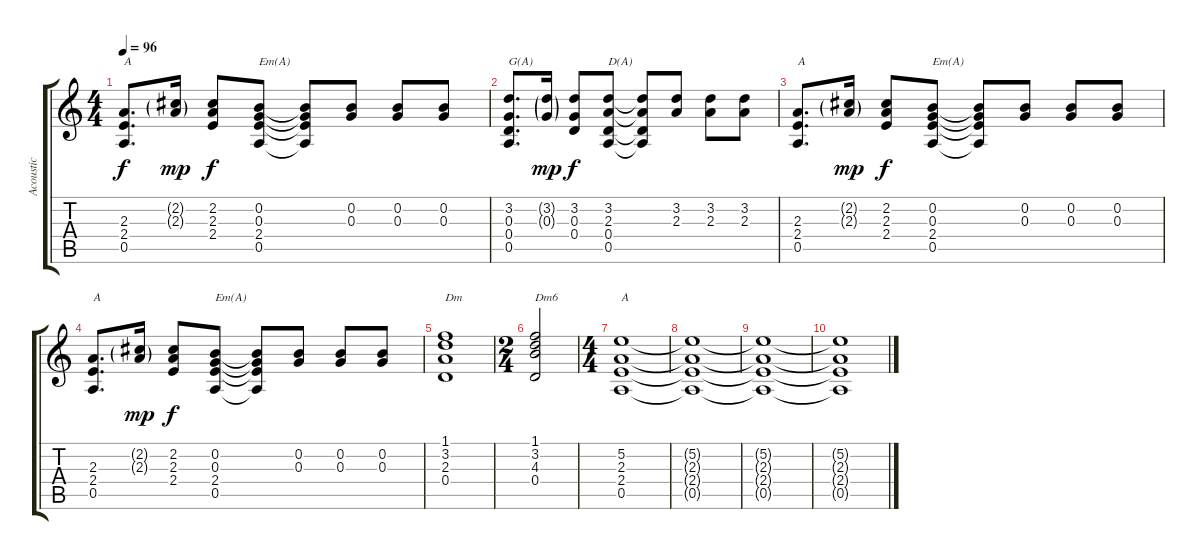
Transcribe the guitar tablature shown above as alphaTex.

\track ("Acoustic" "Acoustic") {instrument acousticguitarsteel}
\staff {score tabs}
\tuning (E4 B3 G3 D3 A2 E2) {hide}
\ts (4 4)
\tempo 96
\clef g2
\ks c
(2.3 2.4 0.5).8{d txt "A" dy f} (2.2{g} 2.3{g}).16{dy mp} (2.2 2.3 2.4).8{dy f} (0.2 0.3 2.4 0.5).8{txt "Em(A)"} (0.2{t} 0.3{t} 2.4{t} 0.5{t}).8 (0.2 0.3).8 (0.2 0.3).8 (0.2 0.3).8 |
(3.2 0.3 0.4 0.5).8{d txt "G(A)"} (3.2{g} 0.3{g}).16{dy mp} (3.2 0.3 0.4).8{dy f} (3.2 2.3 0.4 0.5).8{txt "D(A)"} (3.2{t} 2.3{t} 0.4{t} 0.5{t}).8 (3.2 2.3).8 (3.2 2.3).8 (3.2 2.3).8 |
(2.3 2.4 0.5).8{d txt "A"} (2.2{g} 2.3{g}).16{dy mp} (2.2 2.3 2.4).8{dy f} (0.2 0.3 2.4 0.5).8{txt "Em(A)"} (0.2{t} 0.3{t} 2.4{t} 0.5{t}).8 (0.2 0.3).8 (0.2 0.3).8 (0.2 0.3).8 |
(2.3 2.4 0.5).8{d txt "A"} (2.2{g} 2.3{g}).16{dy mp} (2.2 2.3 2.4).8{dy f} (0.2 0.3 2.4 0.5).8{txt "Em(A)"} (0.2{t} 0.3{t} 2.4{t} 0.5{t}).8 (0.2 0.3).8 (0.2 0.3).8 (0.2 0.3).8 |
(1.1 3.2 2.3 0.4).1{txt "Dm"} |
\ts (2 4)
(1.1 3.2 4.3 0.4).2{txt "Dm6"} |
\ts (4 4)
(5.2 2.3 2.4 0.5).1{txt "A"} |
(5.2{t} 2.3{t} 2.4{t} 0.5{t}).1 |
(5.2{t} 2.3{t} 2.4{t} 0.5{t}).1 |
(5.2{t} 2.3{t} 2.4{t} 0.5{t}).1
